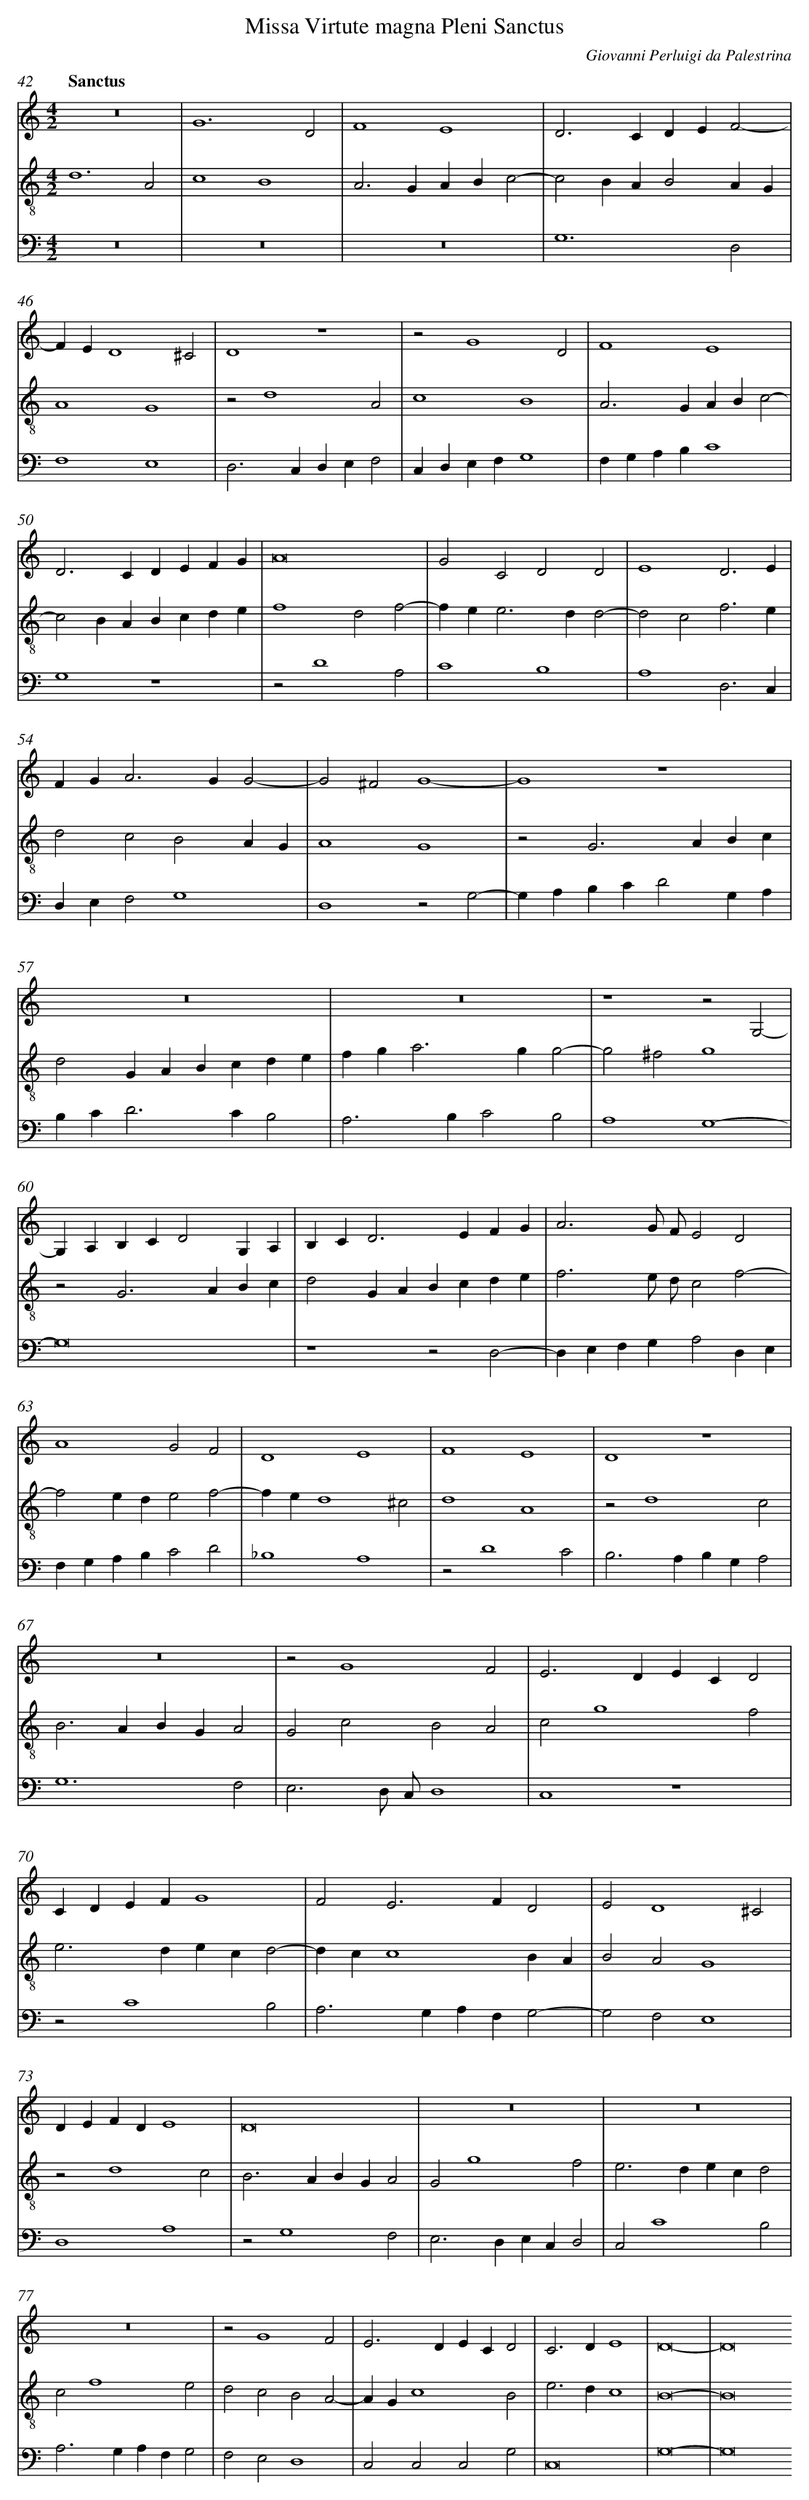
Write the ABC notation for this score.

X:1
T: Missa Virtute magna Pleni Sanctus
C: Giovanni Perluigi da Palestrina
L: 1/4
M: 4/2
Q: "Sanctus"
V: 1 clef=treble
V: 2 clef=treble-8
V: 3 clef=bass
K: C
[V:1] z8 |
[V:2] d6A2 |
[V:3] z8 |
[V:1] G6D2 |
[V:2] c4B4 |
[V:3] z8 |
[V:1] F4E4 |
[V:2] A2>G2ABc2- |
[V:3] z8 |
[V:1] D2>C2DEF2- |
[V:2] c2BAB2AG |
[V:3] G,6D,2 |
[V:1] FED4^C2 |
[V:2] A4G4 |
[V:3] F,4E,4 |
[V:1] D4z4 |
[V:2] z2d4A2 |
[V:3] D,2>C,2D,E,F,2 |
[V:1] z2G4D2 |
[V:2] c4B4 |
[V:3] C,D,E,F,G,4 |
[V:1] F4E4 |
[V:2] A2>G2ABc2- |
[V:3] F,G,A,B,C4 |
[V:1] D2>C2DEFG |
[V:2] c2BABcde |
[V:3] G,4z4 |
[V:1] A8 |
[V:2] f4d2f2- |
[V:3] z2D4A,2 |
[V:1] G2C2D2D2 |
[V:2] fe2<e2dd2- |
[V:3] C4B,4 |
[V:1] E4D3E |
[V:2] d2c2f3e |
[V:3] A,4D,3C, |
[V:1] FG2<A2GG2- |
[V:2] d2c2B2AG |
[V:3] D,E,F,2G,4 |
[V:1] G2^F2G4- |
[V:2] A4G4 |
[V:3] D,4z2G,2- |
[V:1] G4z4 |
[V:2] z2G2>A2Bc |
[V:3] G,A,B,CD2G,A, |
[V:1] z8 |
[V:2] d2GABcde |
[V:3] B,C2<D2CB,2 |
[V:1] z8 |
[V:2] fg2<a2gg2- |
[V:3] A,2>B,2C2B,2 |
[V:1] z4z2G,2- |
[V:2] g2^f2g4 |
[V:3] A,4G,4- |
[V:1] G,A,B,CD2G,A, |
[V:2] z2G2>A2Bc |
[V:3] G,8 |
[V:1] B,C2<D2EFG |
[V:2] d2GABcde |
[V:3] z4z2D,2- |
[V:1] A3G/ F/E2D2 |
[V:2] f3e/ d/c2f2- |
[V:3] D,E,F,G,A,2D,E, |
[V:1] A4G2F2 |
[V:2] f2ede2f2- |
[V:3] F,G,A,B,C2D2 |
[V:1] D4E4 |
[V:2] fed4^c2 |
[V:3] _B,4A,4 |
[V:1] F4E4 |
[V:2] d4A4 |
[V:3] z2D4C2 |
[V:1] D4z4 |
[V:2] z2d4c2 |
[V:3] B,2>A,2B,G,A,2 |
[V:1] z8 |
[V:2] B2>A2BGA2 |
[V:3] G,6F,2 |
[V:1] z2G4F2 |
[V:2] G2c2B2A2 |
[V:3] E,3D,/ C,/D,4 |
[V:1] E2>D2ECD2 |
[V:2] c2g4f2 |
[V:3] C,4z4 |
[V:1] CDEFG4 |
[V:2] e2>d2ecd2- |
[V:3] z2C4B,2 |
[V:1] F2E2>F2D2 |
[V:2] dcc4BA |
[V:3] A,2>G,2A,F,G,2- |
[V:1] E2D4^C2 |
[V:2] B2A2G4 |
[V:3] G,2F,2E,4 |
[V:1] DEFDE4 |
[V:2] z2d4c2 |
[V:3] D,4A,4 |
[V:1] D8 |
[V:2] B2>A2BGA2 |
[V:3] z2G,4F,2 |
[V:1] z8 |
[V:2] G2g4f2 |
[V:3] E,2>D,2E,C,D,2 |
[V:1] z8 |
[V:2] e2>d2ecd2 |
[V:3] C,2C4B,2 |
[V:1] z8 |
[V:2] c2f4e2 |
[V:3] A,2>G,2A,F,G,2 |
[V:1] z2G4F2 |
[V:2] d2c2B2A2- |
[V:3] F,2E,2D,4 |
[V:1] E2>D2ECD2 |
[V:2] AGc4B2 |
[V:3] C,2C,2C,2G,2 |
[V:1] C2>D2E4 |
[V:2] e2>d2c4 |
[V:3] C,8 |
[V:1] D8- |
[V:2] B8- |
[V:3] G,8- |
[V:1] D8
[V:2] B8
[V:3] G,8
